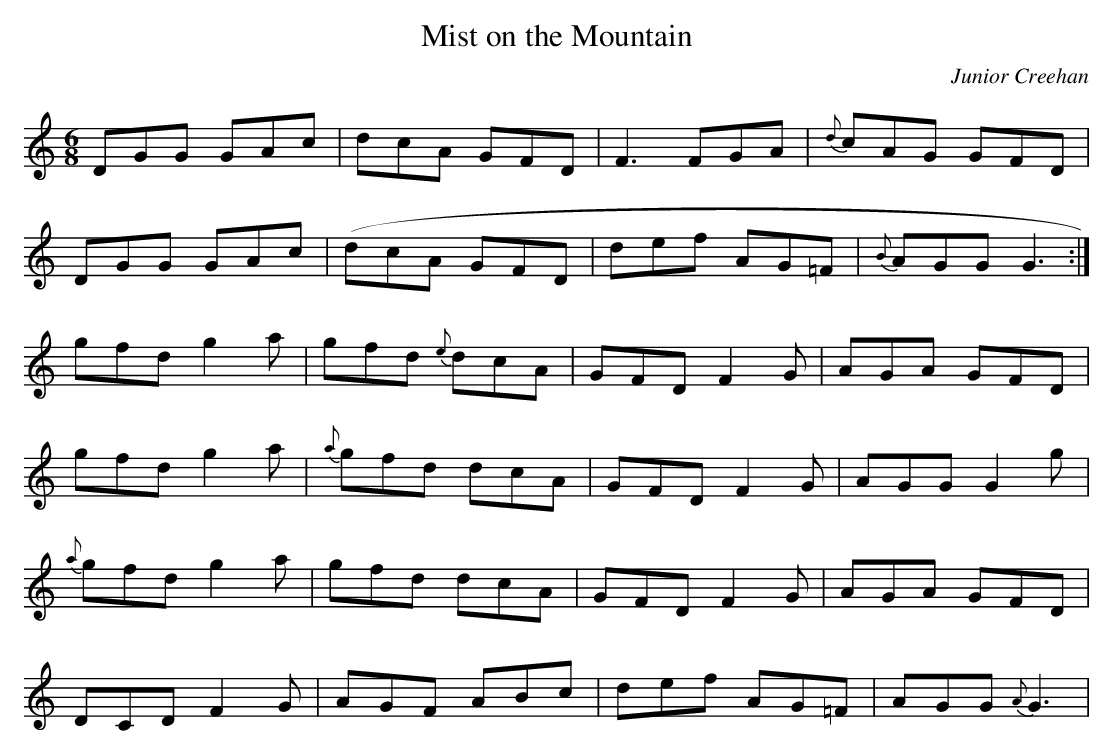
X:1
T:Mist on the Mountain
C:Junior Creehan
M:6/8
L:1/8
K:C
DGG GAc | dcA GFD | F3 FGA | {d}cAG GFD |
DGG GAc |(dcA GFD | def AG=F | {B}AGG G3 :|
gfd g2a | gfd {e}dcA | GFD F2 G | AGA GFD |
gfd g2a | {a}gfd dcA | GFD F2 G | AGG G2 g |
{a}gfd g2a | gfd dcA | GFD F2 G | AGA GFD |
DCD F2 G | AGF ABc | def AG=F | AGG {A}G3 |
